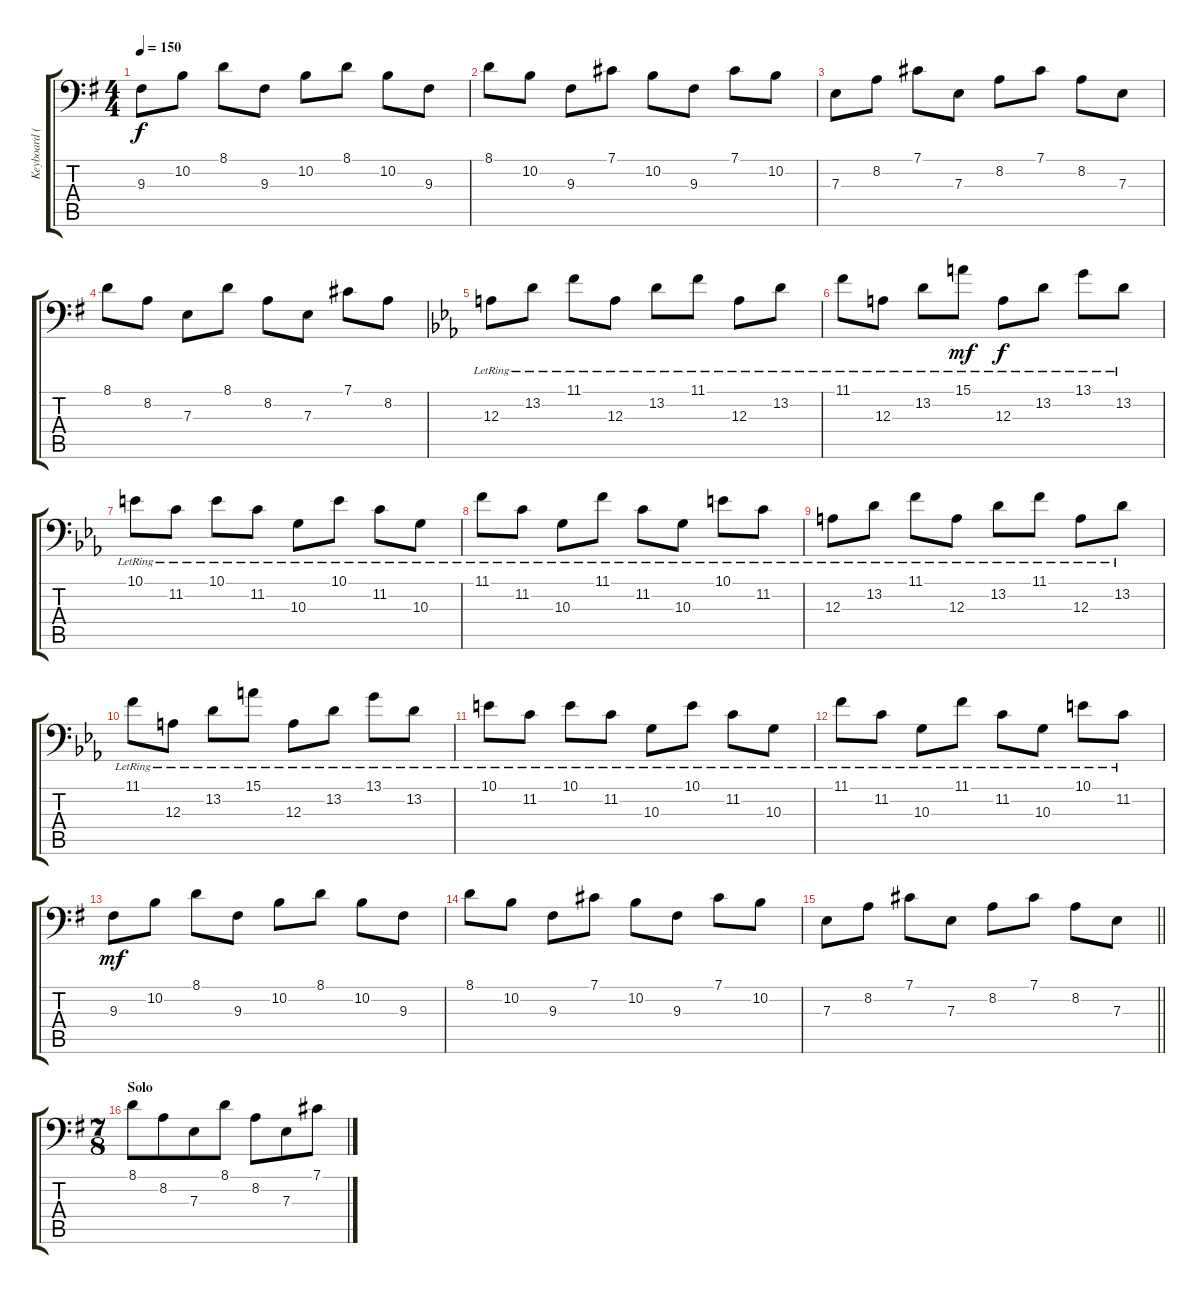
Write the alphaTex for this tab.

\track ("Keyboard (backup)" "Keyboard (") {instrument acousticgrandpiano}
\staff {score tabs}
\tuning (Gb3 Db3 A2 E2 B1 Gb1) {hide}
\ts (4 4)
\tempo 150
\clef f4
\ks g
9.3.8{dy f volume 13 instrument pad3polysynth} 10.2.8 8.1.8 9.3.8 10.2.8 8.1.8 10.2.8 9.3.8 |
8.1.8 10.2.8 9.3.8 7.1.8 10.2.8 9.3.8 7.1.8 10.2.8 |
7.3.8 8.2.8 7.1.8 7.3.8 8.2.8 7.1.8 8.2.8 7.3.8 |
8.1.8 8.2.8 7.3.8 8.1.8 8.2.8 7.3.8 7.1.8 8.2.8 |
\ks eb
12.3{lr}.8{instrument pad4choir} 13.2{lr}.8 11.1{lr}.8 12.3{lr}.8 13.2{lr}.8 11.1{lr}.8 12.3{lr}.8 13.2{lr}.8 |
11.1{lr}.8 12.3{lr}.8 13.2{lr}.8 15.1{lr}.8{dy mf} 12.3{lr}.8{dy f} 13.2{lr}.8 13.1{lr}.8 13.2{lr}.8 |
10.1{lr}.8 11.2{lr}.8 10.1{lr}.8 11.2{lr}.8 10.3{lr}.8 10.1{lr}.8 11.2{lr}.8 10.3{lr}.8 |
11.1{lr}.8 11.2{lr}.8 10.3{lr}.8 11.1{lr}.8 11.2{lr}.8 10.3{lr}.8 10.1{lr}.8 11.2{lr}.8 |
12.3{lr}.8 13.2{lr}.8 11.1{lr}.8 12.3{lr}.8 13.2{lr}.8 11.1{lr}.8 12.3{lr}.8 13.2{lr}.8 |
11.1{lr}.8 12.3{lr}.8 13.2{lr}.8 15.1{lr}.8 12.3{lr}.8 13.2{lr}.8 13.1{lr}.8 13.2{lr}.8 |
10.1{lr}.8 11.2{lr}.8 10.1{lr}.8 11.2{lr}.8 10.3{lr}.8 10.1{lr}.8 11.2{lr}.8 10.3{lr}.8 |
11.1{lr}.8 11.2{lr}.8 10.3{lr}.8 11.1{lr}.8 11.2{lr}.8 10.3{lr}.8 10.1{lr}.8 11.2{lr}.8 |
\ks g
9.3.8{dy mf volume 14 instrument pad3polysynth} 10.2.8 8.1.8 9.3.8 10.2.8 8.1.8 10.2.8 9.3.8 |
8.1.8 10.2.8 9.3.8 7.1.8 10.2.8 9.3.8 7.1.8 10.2.8 |
\barLineRight lightlight
7.3.8 8.2.8 7.1.8 7.3.8 8.2.8 7.1.8 8.2.8 7.3.8 |
\ts (7 8)
\section ("" "Solo")
8.1.8 8.2.8 7.3.8 8.1.8 8.2.8 7.3.8 7.1.8
